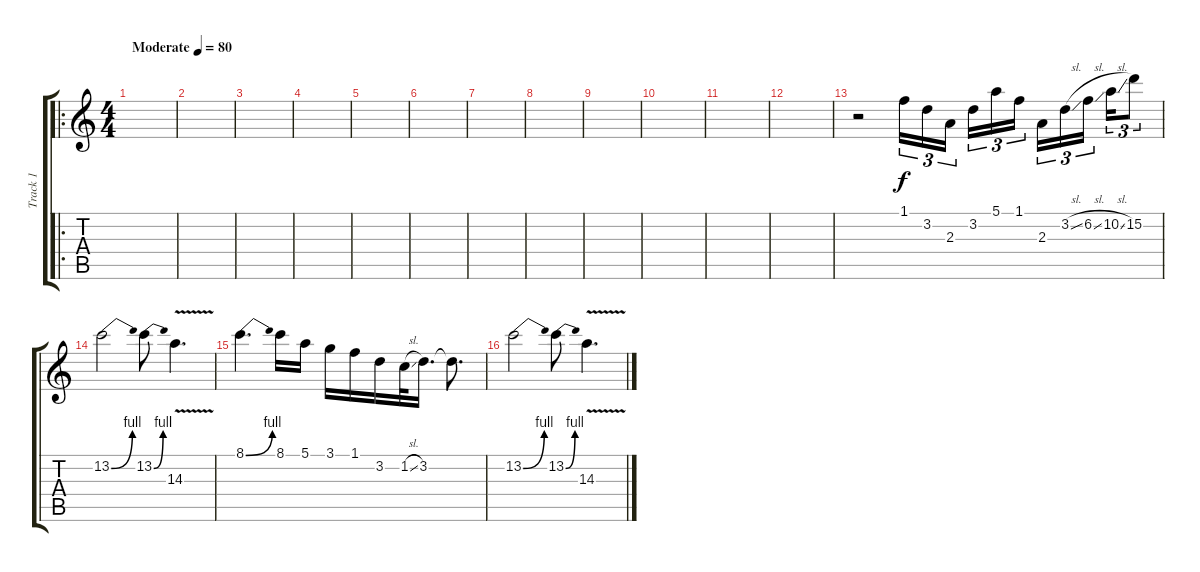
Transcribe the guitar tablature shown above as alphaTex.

\track ("Track 1" "Track 1") {instrument overdrivenguitar}
\staff {score tabs}
\tuning (E4 B3 G3 D3 A2 E2) {hide}
\ro
\ts (4 4)
\tempo (80 "Moderate")
\clef g2
\ks c
|
|
|
|
|
|
|
|
|
|
|
|
r.2 1.1.16{tu (3 2)} 3.2.16{tu (3 2)} 2.3.16{tu (3 2) beam splitsecondary} 3.2.16{tu (3 2)} 5.1.16{tu (3 2)} 1.1.16{tu (3 2)} 2.3.16{tu (3 2)} 3.2{sl}.16{tu (3 2)} 6.2{sl}.16{tu (3 2) beam splitsecondary} 10.2{sl}.16{tu (3 2)} 15.2.8{tu (3 2)} |
13.2{be (bend 0 0 60 4)}.2 13.2{be (bend 0 0 60 4)}.8 14.3{v}.4{d} |
8.1{be (bend 0 0 60 4)}.4{d} 8.1.16 5.1.16 3.1.16 1.1.16 3.2.16 1.2{sl}.32 3.2.16{d} 3.2{t}.8{d} |
13.2{be (bend 0 0 60 4)}.2 13.2{be (bend 0 0 60 4)}.8 14.3{v}.4{d}
